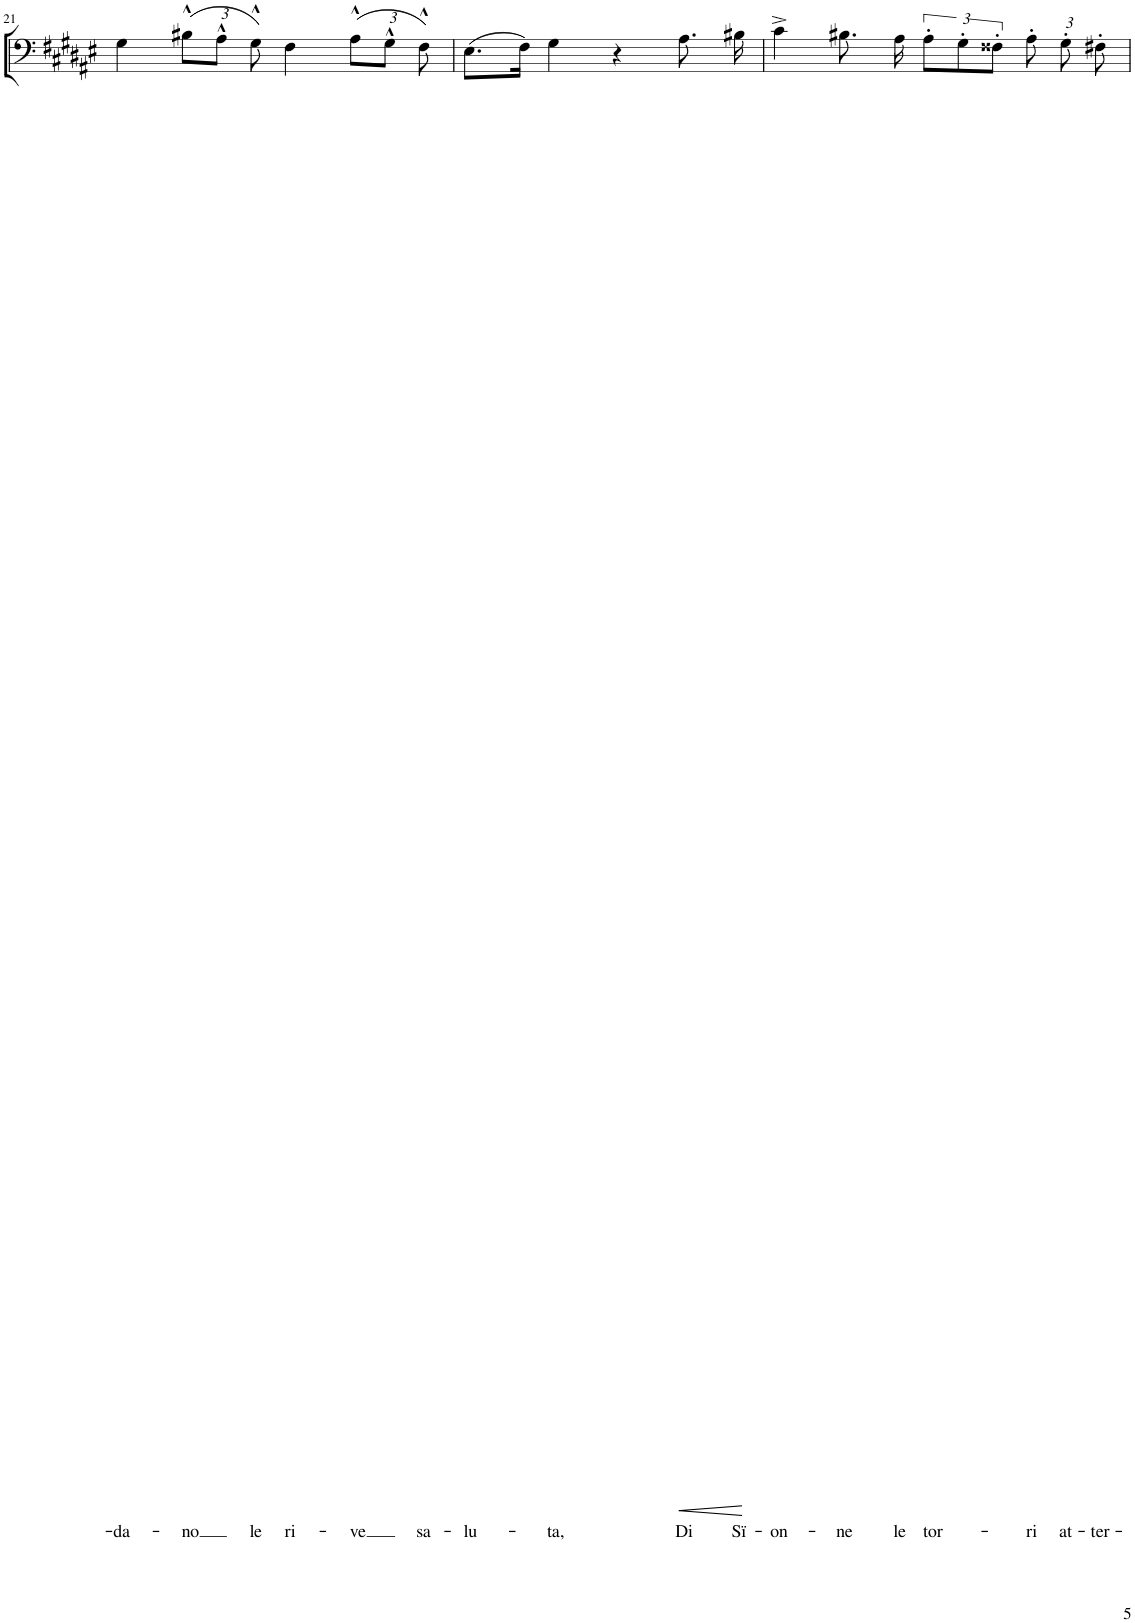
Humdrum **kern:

**kern	**text	**dynam
*part1	*part1	*part1
*staff1	*staff1	*staff1
*I"B	*	*
!!LO:PB:g=z
*clefF4	*	*
*k[f#c#g#d#a#e#]	*	*
*M4/4	*	*
*met(c)	*	*
=21	=21	=21
!	!LO:LY:b	!
4G#\	-da-	.
*Xbrackettup	*	*
!	!LO:LY:b	!
(12B#X^^\L	-no	.
12A#^^\J	.	.
!	!LO:LY:b	!
12G#^^\)	le	.
!	!LO:LY:b	!
4F#\	ri-	.
!	!LO:LY:b	!
(12A#^^\L	-ve	.
12G#^^\J	.	.
!	!LO:LY:b	!
12F#^^\)	sa-	.
=22	=22	=22
!	!LO:LY:b	!
(8.E#\L	-lu-	.
16F#\Jk)	.	.
!	!LO:LY:b	!
4G#\	-ta,	.
4r	.	.
!	!LO:LY:b	!LO:HP:b
8.A#\	Di	<
!	!LO:LY:b	!
16B#X\	Sï-	[
=23	=23	=23
!	!LO:LY:b	!
4c#^\	-on-	.
!	!LO:LY:b	!
8.B#X\	-ne	.
!	!LO:LY:b	!
16A#\	le	.
*brackettup	*	*
!	!LO:LY:b	!
12A#'\L	tor-	.
12G#'\	.	.
12F##X'\J	.	.
*Xbrackettup	*	*
!	!LO:LY:b	!
12A#'\	-ri	.
!	!LO:LY:b	!
12G#'\	at-	.
!	!LO:LY:b	!
12F#X'\	-ter-	.
=	=	=
*-	*-	*-
